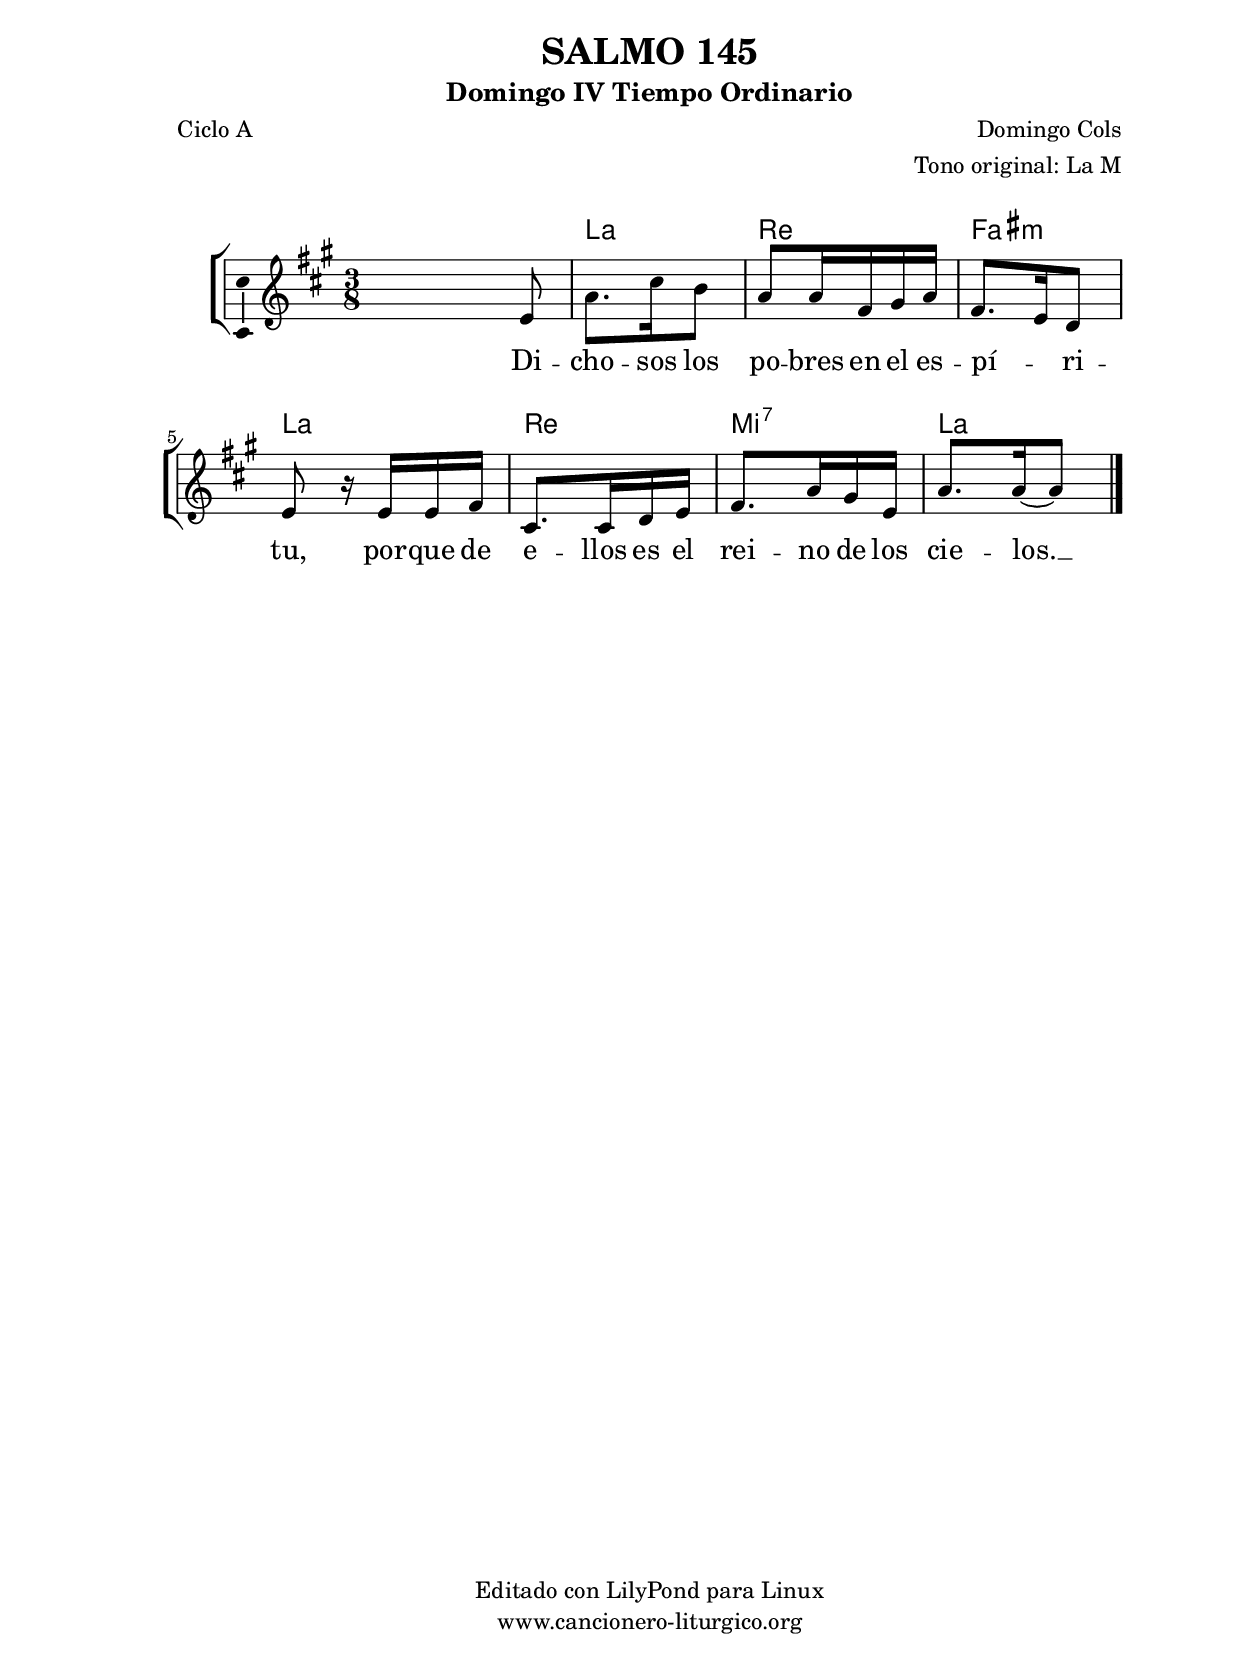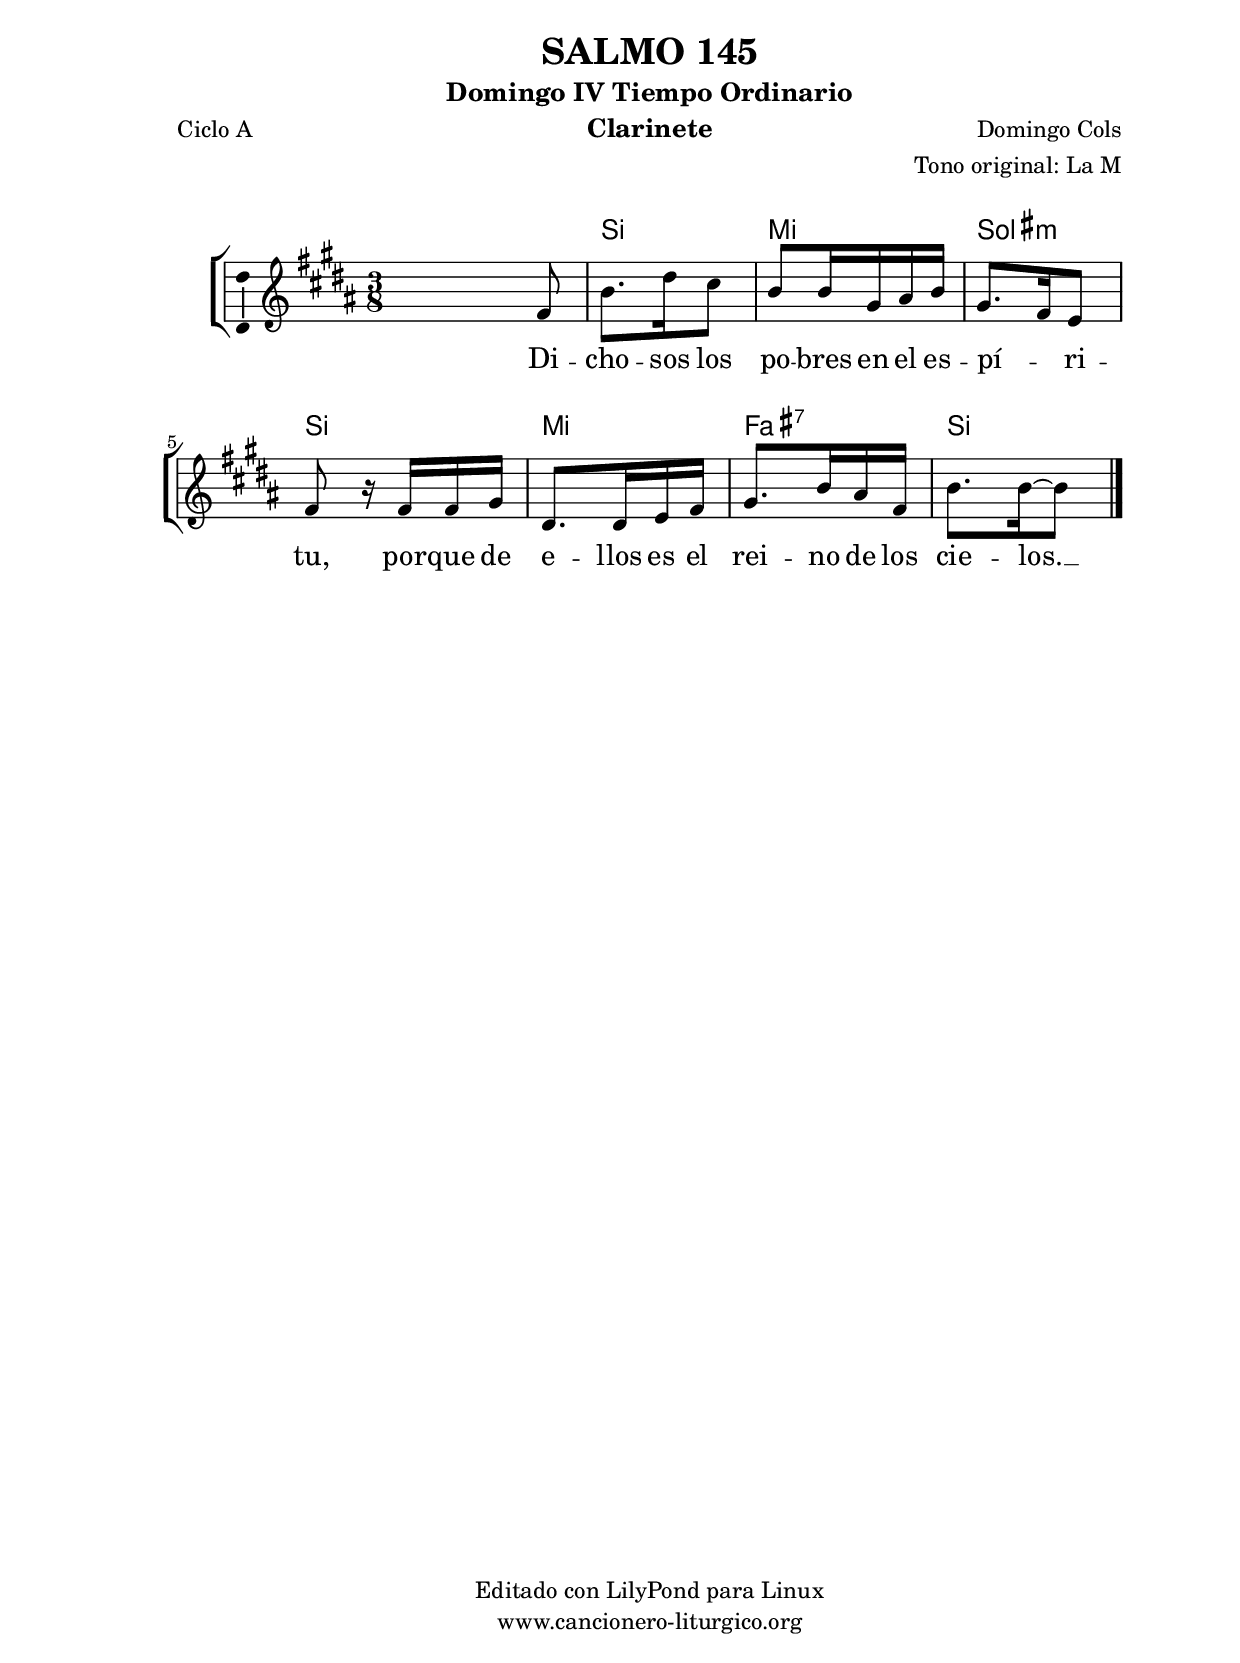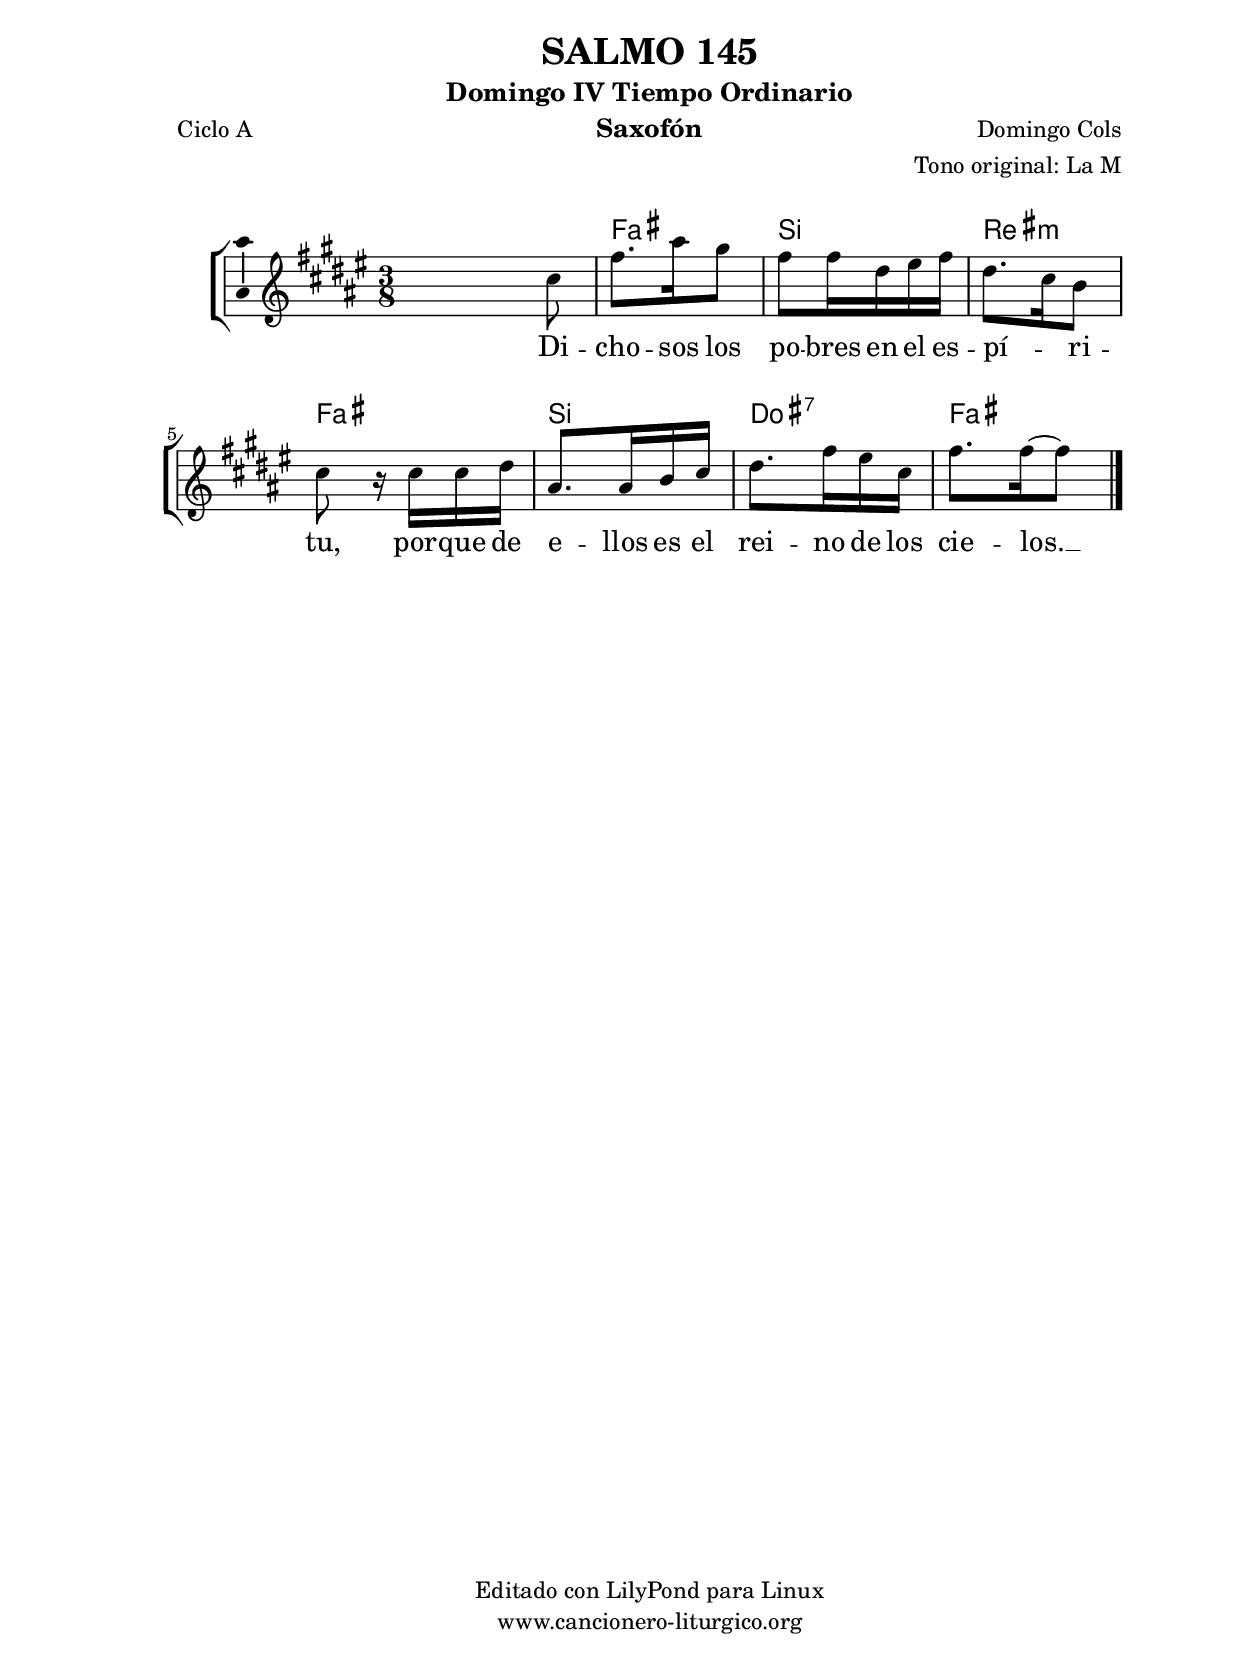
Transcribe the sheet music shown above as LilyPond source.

%
%para convertir .midi en .wav:
%timidity filename.midi -Ow -o finename.wav
%
%
%Para convertir de .wav a .mp3:
%lame -h -m j filename.wav
%
%
%para escuchar el midi:
%timidity nombrefichero.midi
%


%versión de lilypond para la que se ha escrito esta partitura:
\version "2.16.0"

	%Tamaño papel
	#(set-default-paper-size "a4")
	%Tamaño partitura
	#(set-global-staff-size 20)
	%No responde al pulsar sobre una nota
	#(ly:set-option 'point-and-click #f)

%parámetros del encabezamiento:
\header {
	title = "SALMO 145"
	subtitle = "Domingo IV Tiempo Ordinario"
	composer = "Domingo Cols"
	poet = "Ciclo A"
	meter = ""
	arranger = "Tono original: La M"
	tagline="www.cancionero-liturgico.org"
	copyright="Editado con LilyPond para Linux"
	}

%parámetros asociados al papel:
\paper  {
	oddHeaderMarkup = \markup {\fill-line { \on-the-fly #not-first-page \fromproperty #'header:title \on-the-fly #not-first-page \fromproperty #'header:composer }}
	evenHeaderMarkup = \markup {\fill-line { \fromproperty #'header:composer \fromproperty #'header:title }}
	#(set-paper-size "a4")
	print-page-number = ##f
	first-page-number = 1
	print-first-page-number = ##f
%	head-separation = 3.0 \cm
	top-margin = 2.0 \cm
	bottom-margin = 0.5\cm
%%%	bottom-margin = -1.0\cm
	left-margin = 3.0 \cm
	line-width = 16.0 \cm 
	indent = 8\mm
	interscoreline = 2.\mm
	between-system-space = 15\mm
%	para que las partituras no llenen la hoja:
	ragged-bottom = ##t
%	idem para la última hoja:
	ragged-last-bottom = ##f
%	para que las partituras llenen el ancho del papel:
	ragged-last = ##f
	after-title-space = 2.5 \cm
%page-count=1
%system-count=8

	%Flexible Vertical Spacing
%	markup-markup-spacing =
%	#'((basic-distance . 15) (minimum-distance . 15) (padding . 3))
	markup-system-spacing =
	#'((basic-distance . 15) (minimum-distance . 15) (padding . 3))
	system-system-spacing =
	#'((basic-distance . 15) (minimum-distance . 15) (padding . 3))
	score-system-spacing =
	#'((basic-distance . 15) (minimum-distance . 15) (padding . 5))
%	top-system-spacing = % header
%	#'((basic-distance . 8) (minimum-distance . 0) (padding . 3))
%	top-markup-spacing =
%	#'((basic-distance . 20) (minimum-distance . 20) (padding . 3))
	last-bottom-spacing = % footer
	#'((basic-distance . 5) (minimum-distance . 5) (padding . 3))
%	score-markup-spacing =
%	#'((basic-distance . 16) (minimum-distance . 13) (padding . 3))

	}


%parámetros que afectan a toda la partitura:
global =  {
	%clave de sol (G):
	\clef G
	%armadura:
%%%	\transpose  c d
	\key a \major
	\tempo 4=60
	\set Score.tempoHideNote = ##t
	}


acordes = {
	\italianChords
	\chordmode {
%%%	\transpose  c d
{
s4.
a4. d fis:m a d e:7 a

	}
	}
}


melodia = 
{
%%%	\transpose  c d
	\relative c'{
	\time 3/8

s4 e8
a8. cis16 b8
a8 a16 fis gis a
fis8. e16 d8
%%%NOTA CORREGIDA DEL ORIGINAL
%%%e4 r16 e16 e fis
e8 r16 e16 e fis
cis8. cis16 d e
fis8. a16 gis e
a8. a16~a8

	\bar "|."
	}
	}


texto = \lyricmode {
Di -- cho -- sos los po -- bres en el es -- pí -- _ ri -- tu,
por -- que de e -- llos es el rei -- no de los cie -- los. __
	}


acordesStaff = \context ChordNames = acordesStaff <<
	\set chordChanges = ##t
	\acordes
	>>


vozStaff = \context Voice = vozStaff
\with {\consists "Ambitus_engraver"}
<<
%	\set Staff.instrumentName = ""
%	\set Staff.shortInstrumentName = ""
%	\set Staff.midiInstrument = #"clarinet"
%	\set Staff.midiInstrument = #"cello"
%	\set Staff.midiInstrument = #"flute"
	\set Staff.midiInstrument = #"electric guitar (jazz)"
%	\set Staff.midiInstrument = #"english horn"
%	\set Staff.midiInstrument = #"violin"
%	\set Staff.midiInstrument = #"glockenspiel"
	\set Staff.midiMinimumVolume = #0.7
	\set Staff.midiMaximumVolume = #0.9
	\global
	\melodia
	>>


textoStaff = \context Lyrics = textoStaff <<
	\lyricsto vozStaff \texto
	>>

\book {
	\score {
		\context ChoirStaff {
			\override StaffGroup.SystemStartBracket #'collapse-height = #1
			\override Score.SystemStartBar #'collapse-height = #1
			<<
			\acordesStaff
			\vozStaff
			\textoStaff
			>>
			}
		\layout {
	    		\context {
				\Lyrics
				\override LyricText #'font-size = #2
				}
	   		 \context {
				\Score
				%fontSize = #3
				\override StaffSymbol #'staff-space = #(magstep +3)
				%\override Beam #'thickness = #0.55
				%\override SpacingSpanner #'spacing-increment = #1.0
				%\override Slur #'height-limit = #1.5
				}
			}
		}
	\score {
		\unfoldRepeats
		\context ChoirStaff {
			<<
			\acordesStaff
			\vozStaff
			>>
			}
		\midi {
	  		\context {
	  			\Score
				tempoWholesPerMinute = #(ly:make-moment 70 4)
				}
			}
		}
	}

%Partitura para clarinete
#(define output-suffix "C")
\book {
	\header{
		instrument = "Clarinete"
		}
	\score {
		\context ChoirStaff {
			\override StaffGroup.SystemStartBracket #'collapse-height = #1
			\override Score.SystemStartBar #'collapse-height = #1
\transpose c d
			<<
			\acordesStaff
			\vozStaff
			\textoStaff
			>>
			}
		\layout {
	    		\context {
				\Lyrics
				\override LyricText #'font-size = #2
				}
	   		 \context {
				\Score
				\override StaffSymbol #'staff-space = #(magstep +3)
				}
			}
		}
	}

%Partitura para saxofón
#(define output-suffix "S")
\book {
	\header{
		instrument = "Saxofón"
		}
	\score {
		\context ChoirStaff {
			\override StaffGroup.SystemStartBracket #'collapse-height = #1
			\override Score.SystemStartBar #'collapse-height = #1
\transpose c a
			<<
			\acordesStaff
			\vozStaff
			\textoStaff
			>>
			}
		\layout {
	    		\context {
				\Lyrics
				\override LyricText #'font-size = #2
				}
	   		 \context {
				\Score
				\override StaffSymbol #'staff-space = #(magstep +3)
				}
			}
		}
	}

